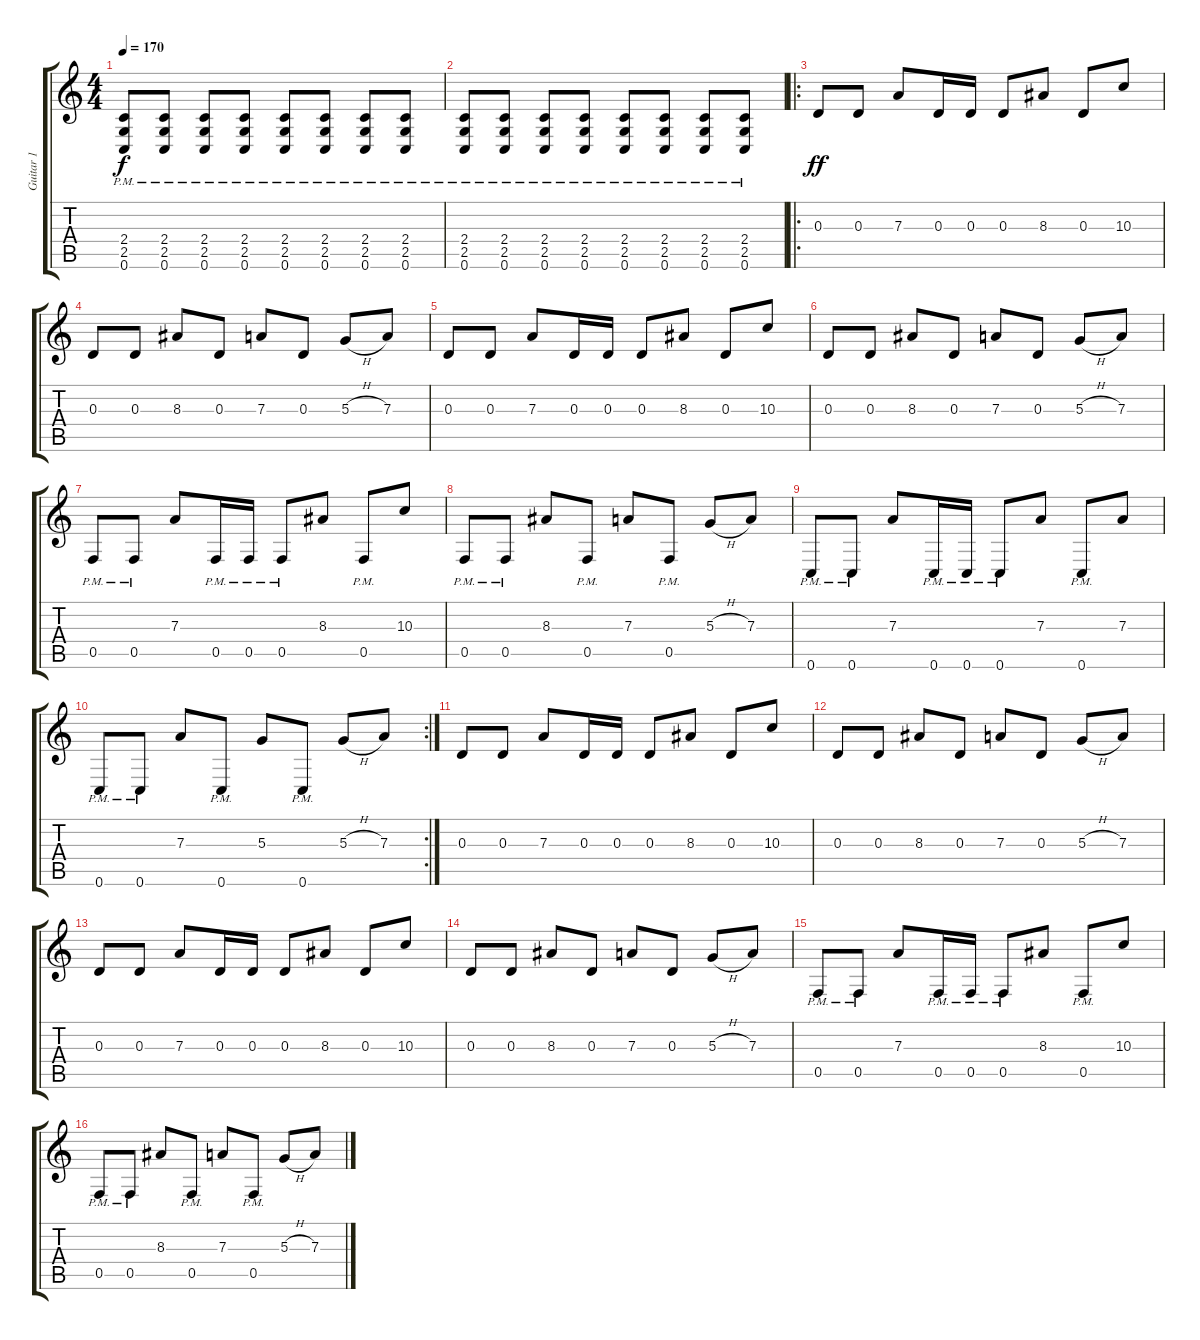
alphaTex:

\track ("Guitar 1" "Guitar 1") {instrument distortionguitar}
\staff {score tabs}
\tuning (C4 G3 D3 Bb2 F2 C2) {hide}
\ts (4 4)
\tempo 170
\clef g2
\ks c
(2.4{pm} 2.5{pm} 0.6{pm}).8{dy f} (2.4{pm} 2.5{pm} 0.6{pm}).8 (2.4{pm} 2.5{pm} 0.6{pm}).8 (2.4{pm} 2.5{pm} 0.6{pm}).8 (2.4{pm} 2.5{pm} 0.6{pm}).8 (2.4{pm} 2.5{pm} 0.6{pm}).8 (2.4{pm} 2.5{pm} 0.6{pm}).8 (2.4{pm} 2.5{pm} 0.6{pm}).8 |
(2.4{pm} 2.5{pm} 0.6{pm}).8 (2.4{pm} 2.5{pm} 0.6{pm}).8 (2.4{pm} 2.5{pm} 0.6{pm}).8 (2.4{pm} 2.5{pm} 0.6{pm}).8 (2.4{pm} 2.5{pm} 0.6{pm}).8 (2.4{pm} 2.5{pm} 0.6{pm}).8 (2.4{pm} 2.5{pm} 0.6{pm}).8 (2.4{pm} 2.5{pm} 0.6{pm}).8 |
\ro
0.3.8{dy ff} 0.3.8 7.3.8 0.3.16 0.3.16 0.3.8 8.3.8 0.3.8 10.3.8 |
0.3.8 0.3.8 8.3.8 0.3.8 7.3.8 0.3.8 5.3{h}.8 7.3.8 |
0.3.8 0.3.8 7.3.8 0.3.16 0.3.16 0.3.8 8.3.8 0.3.8 10.3.8 |
0.3.8 0.3.8 8.3.8 0.3.8 7.3.8 0.3.8 5.3{h}.8 7.3.8 |
0.5{pm}.8 0.5{pm}.8 7.3.8 0.5{pm}.16 0.5{pm}.16 0.5{pm}.8 8.3.8 0.5{pm}.8 10.3.8 |
0.5{pm}.8 0.5{pm}.8 8.3.8 0.5{pm}.8 7.3.8 0.5{pm}.8 5.3{h}.8 7.3.8 |
0.6{pm}.8 0.6{pm}.8 7.3.8 0.6{pm}.16 0.6{pm}.16 0.6{pm}.8 7.3.8 0.6{pm}.8 7.3.8 |
\rc 2
0.6{pm}.8 0.6{pm}.8 7.3.8 0.6{pm}.8 5.3.8 0.6{pm}.8 5.3{h}.8 7.3.8 |
0.3.8 0.3.8 7.3.8 0.3.16 0.3.16 0.3.8 8.3.8 0.3.8 10.3.8 |
0.3.8 0.3.8 8.3.8 0.3.8 7.3.8 0.3.8 5.3{h}.8 7.3.8 |
0.3.8 0.3.8 7.3.8 0.3.16 0.3.16 0.3.8 8.3.8 0.3.8 10.3.8 |
0.3.8 0.3.8 8.3.8 0.3.8 7.3.8 0.3.8 5.3{h}.8 7.3.8 |
0.5{pm}.8 0.5{pm}.8 7.3.8 0.5{pm}.16 0.5{pm}.16 0.5{pm}.8 8.3.8 0.5{pm}.8 10.3.8 |
0.5{pm}.8 0.5{pm}.8 8.3.8 0.5{pm}.8 7.3.8 0.5{pm}.8 5.3{h}.8 7.3.8
